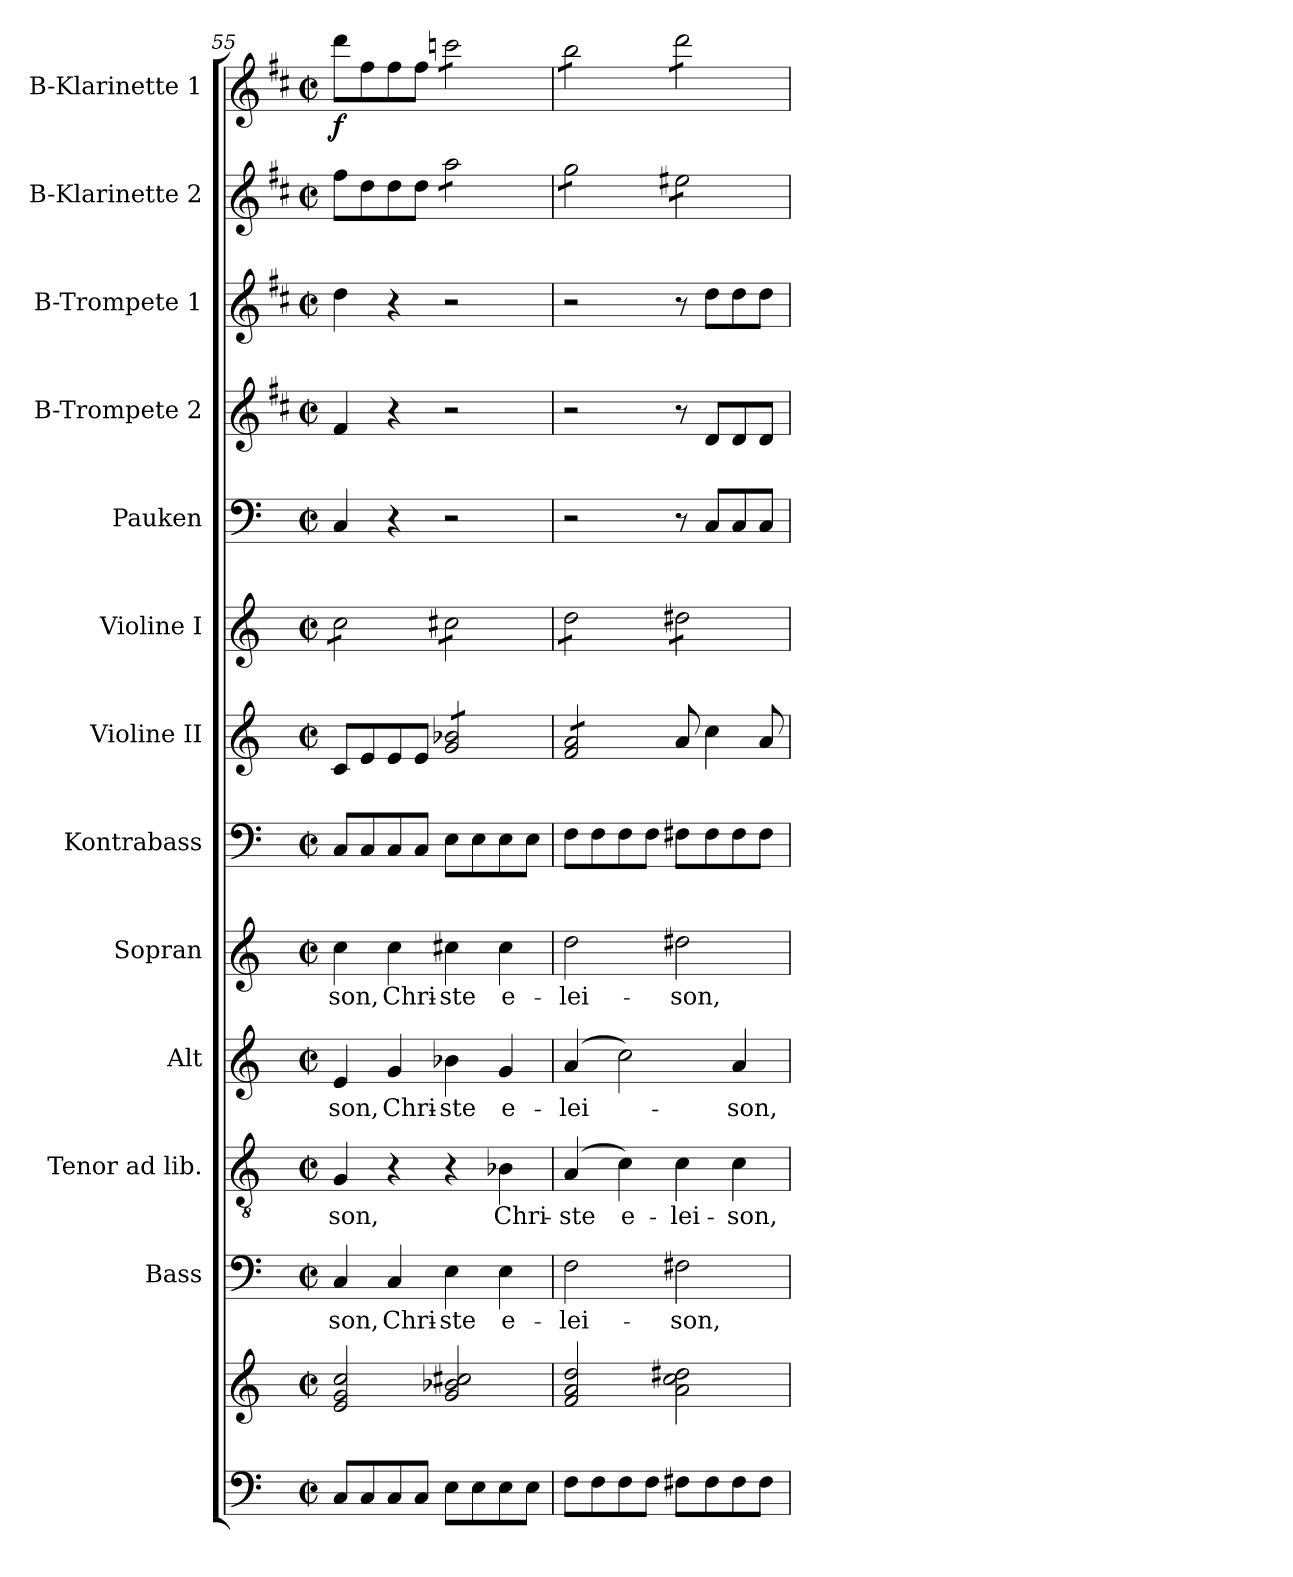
**kern	**kern	**kern	**text	**kern	**text	**kern	**text	**kern	**text	**kern	**kern	**kern	**kern	**kern	**kern	**kern	**kern	**dynam
*part13	*part13	*part12	*part12	*part11	*part11	*part10	*part10	*part9	*part9	*part8	*part7	*part6	*part5	*part4	*part3	*part2	*part1	*part1
*staff14	*staff13	*staff12	*staff12	*staff11	*staff11	*staff10	*staff10	*staff9	*staff9	*staff8	*staff7	*staff6	*staff5	*staff4	*staff3	*staff2	*staff1	*staff1
*	*	*I"Bass	*	*I"Tenor ad lib.	*	*I"Alt	*	*I"Sopran	*	*I"Kontrabass	*I"Violine II	*I"Violine I	*I"Pauken	*I"B-Trompete 2	*I"B-Trompete 1	*I"B-Klarinette 2	*I"B-Klarinette 1	*
*	*	*I'B.	*	*I'T.	*	*I'A.	*	*I'S.	*	*I'Kb.	*I'Vl. II	*I'Vl. I	*I'Pk.	*I'Trp. 2	*I'Trp. 1	*I'B Kl. 2	*I'B Kl. 1	*
*clefF4	*clefG2	*clefF4	*	*clefGv2	*	*clefG2	*	*clefG2	*	*clefF4	*clefG2	*clefG2	*clefF4	*clefG2	*clefG2	*clefG2	*clefG2	*
*	*	*	*	*	*	*	*	*	*	*ITrd7c12	*	*	*	*ITrd1c2	*ITrd1c2	*ITrd1c2	*ITrd1c2	*
*k[]	*k[]	*k[]	*	*k[]	*	*k[]	*	*k[]	*	*k[]	*k[]	*k[]	*k[]	*k[]	*k[]	*k[]	*k[]	*
*C:	*C:	*C:	*	*C:	*	*C:	*	*C:	*	*C:	*C:	*C:	*C:	*C:	*C:	*C:	*C:	*
*M2/2	*M2/2	*M2/2	*	*M2/2	*	*M2/2	*	*M2/2	*	*M2/2	*M2/2	*M2/2	*M2/2	*M2/2	*M2/2	*M2/2	*M2/2	*
*met(c|)	*met(c|)	*met(c|)	*	*met(c|)	*	*met(c|)	*	*met(c|)	*	*met(c|)	*met(c|)	*met(c|)	*met(c|)	*met(c|)	*met(c|)	*met(c|)	*met(c|)	*
=55	=55	=55	=55	=55	=55	=55	=55	=55	=55	=55	=55	=55	=55	=55	=55	=55	=55	=55
!	!	!	!LO:LY:b	!	!LO:LY:b	!	!LO:LY:b	!	!LO:LY:b	!	!	!	!	!	!	!	!	!LO:DY:b
*	*	*	*	*	*	*	*	*	*	*	*	*tremolo	*	*	*	*	*	*
8C/L	2e/ 2g/ 2cc/	4C/	-son,	4G/	-son,	4e/	-son,	4cc\	-son,	8CC/L	8c/L	8cc\L	4C/	4e/	4cc\	8ee\L	8ccc\L	f
8C/	.	.	.	.	.	.	.	.	.	8CC/	8e/	8cc\	.	.	.	8cc\	8ee\	.
!	!	!	!LO:LY:b	!	!	!	!LO:LY:b	!	!LO:LY:b	!	!	!	!	!	!	!	!	!
8C/	.	4C/	Chri-	4r	.	4g/	Chri-	4cc\	Chri-	8CC/	8e/	8cc\	4r	4r	4r	8cc\	8ee\	.
8C/J	.	.	.	.	.	.	.	.	.	8CC/J	8e/J	8cc\J	.	.	.	8cc\J	8ee\J	.
!	!	!	!LO:LY:b	!	!	!	!LO:LY:b	!	!LO:LY:b	!	!	!	!	!	!	!	!	!
*	*	*	*	*	*	*	*	*	*	*	*tremolo	*	*	*	*	*	*	*
*	*	*	*	*	*	*	*	*	*	*	*	*	*	*	*	*tremolo	*	*
*	*	*	*	*	*	*	*	*	*	*	*	*	*	*	*	*	*tremolo	*
8E\L	2g/ 2b-X/ 2cc#X/	4E\	-ste	4r	.	4b-X\	-ste	4cc#X\	-ste	8EE\L	8g/ 8b-X/L	8cc#X\L	2r	2r	2r	8gg\L	8bb-X\L	.
8E\	.	.	.	.	.	.	.	.	.	8EE\	8g/ 8b-X/	8cc#X\	.	.	.	8gg\	8bb-X\	.
!	!	!	!LO:LY:b	!	!LO:LY:b	!	!LO:LY:b	!	!LO:LY:b	!	!	!	!	!	!	!	!	!
8E\	.	4E\	e-	4B-X\	Chri-	4g/	e-	4cc#\	e-	8EE\	8g/ 8b-X/	8cc#X\	.	.	.	8gg\	8bb-X\	.
8E\J	.	.	.	.	.	.	.	.	.	8EE\J	8g/ 8b-X/J	8cc#X\J	.	.	.	8gg\J	8bb-X\J	.
!!LO:PB:g=z
=56	=56	=56	=56	=56	=56	=56	=56	=56	=56	=56	=56	=56	=56	=56	=56	=56	=56	=56
!	!	!	!LO:LY:b	!	!LO:LY:b	!	!LO:LY:b	!	!LO:LY:b	!	!	!	!	!	!	!	!	!
8F\L	2f/ 2a/ 2dd/	2F\	-lei-	(4A/	-ste	(4a/	-lei-	2dd\	-lei-	8FF\L	8f/ 8a/L	8dd\L	2r	2r	2r	8ff\L	8aa\L	.
8F\	.	.	.	.	.	.	.	.	.	8FF\	8f/ 8a/	8dd\	.	.	.	8ff\	8aa\	.
!	!	!	!	!	!LO:LY:b	!	!	!	!	!	!	!	!	!	!	!	!	!
8F\	.	.	.	4c\)	e-	2cc\)	.	.	.	8FF\	8f/ 8a/	8dd\	.	.	.	8ff\	8aa\	.
8F\J	.	.	.	.	.	.	.	.	.	8FF\J	8f/ 8a/J	8dd\J	.	.	.	8ff\J	8aa\J	.
*	*	*	*	*	*	*	*	*	*	*	*Xtremolo	*	*	*	*	*	*	*
!	!	!	!LO:LY:b	!	!LO:LY:b	!	!	!	!LO:LY:b	!	!	!	!	!	!	!	!	!
8F#X\L	2a\ 2cc\ 2dd#X\	2F#X\	-son,	4c\	-lei-	.	.	2dd#X\	-son,	8FF#X\L	8a/	8dd#X\L	8r	8r	8r	8dd#X\L	8ccc\L	.
8F#\	.	.	.	.	.	.	.	.	.	8FF#\	4cc\	8dd#X\	8C/L	8c/L	8cc\L	8dd#X\	8ccc\	.
!	!	!	!	!	!LO:LY:b	!	!LO:LY:b	!	!	!	!	!	!	!	!	!	!	!
8F#\	.	.	.	4c\	-son,	4a/	-son,	.	.	8FF#\	.	8dd#X\	8C/	8c/	8cc\	8dd#X\	8ccc\	.
8F#\J	.	.	.	.	.	.	.	.	.	8FF#\J	8a/	8dd#X\J	8C/J	8c/J	8cc\J	8dd#X\J	8ccc\J	.
*	*	*	*	*	*	*	*	*	*	*	*	*	*	*	*	*	*Xtremolo	*
*	*	*	*	*	*	*	*	*	*	*	*	*	*	*	*	*Xtremolo	*	*
*	*	*	*	*	*	*	*	*	*	*	*	*Xtremolo	*	*	*	*	*	*
=	=	=	=	=	=	=	=	=	=	=	=	=	=	=	=	=	=	=
*-	*-	*-	*-	*-	*-	*-	*-	*-	*-	*-	*-	*-	*-	*-	*-	*-	*-	*-
